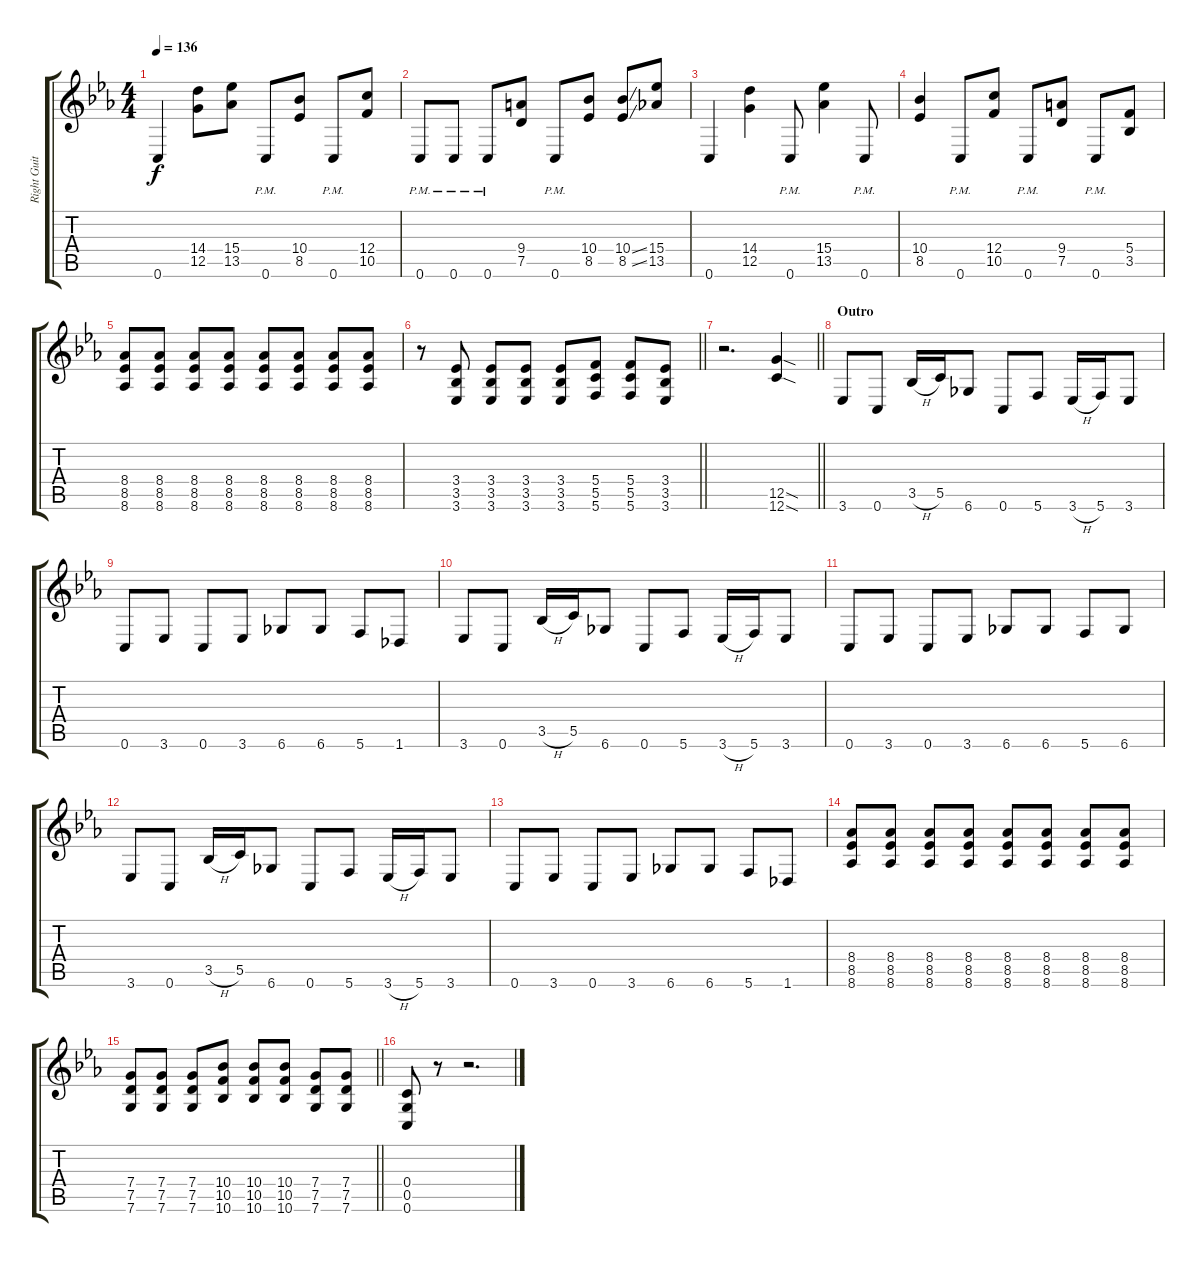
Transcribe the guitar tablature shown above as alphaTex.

\track ("Right Guitar" "Right Guit") {instrument distortionguitar}
\staff {score tabs}
\tuning (D4 A3 F3 C3 G2 C2) {hide}
\ts (4 4)
\tempo 136
\clef g2
\ks eb
0.6.4{dy f} (14.4 12.5).8 (15.4 13.5).8 0.6{pm}.8 (10.4 8.5).8 0.6{pm}.8 (12.4 10.5).8 |
0.6{pm}.8 0.6{pm}.8 0.6{pm}.8 (9.4 7.5).8 0.6{pm}.8 (10.4 8.5).8 (10.4{ss} 8.5{ss}).8 (15.4 13.5).8 |
0.6.4 (14.4 12.5).4 0.6{pm}.8 (15.4 13.5).4 0.6{pm}.8 |
(10.4 8.5).4 0.6{pm}.8 (12.4 10.5).8 0.6{pm}.8 (9.4 7.5).8 0.6{pm}.8 (5.4 3.5).8 |
(8.4 8.5 8.6).8 (8.4 8.5 8.6).8 (8.4 8.5 8.6).8 (8.4 8.5 8.6).8 (8.4 8.5 8.6).8 (8.4 8.5 8.6).8 (8.4 8.5 8.6).8 (8.4 8.5 8.6).8 |
\barLineRight lightlight
r.8 (3.4 3.5 3.6).8 (3.4 3.5 3.6).8 (3.4 3.5 3.6).8 (3.4 3.5 3.6).8 (5.4 5.5 5.6).8 (5.4 5.5 5.6).8 (3.4 3.5 3.6).8 |
\section ("" "")
\barLineRight lightlight
r.2{d} (12.5{sod} 12.6{sod}).4 |
\section ("" "Outro")
3.6.8 0.6.8 3.5{h}.16 5.5.16 6.6.8 0.6.8 5.6.8 3.6{h}.16 5.6.16 3.6.8 |
0.6.8 3.6.8 0.6.8 3.6.8 6.6.8 6.6.8 5.6.8 1.6.8 |
3.6.8 0.6.8 3.5{h}.16 5.5.16 6.6.8 0.6.8 5.6.8 3.6{h}.16 5.6.16 3.6.8 |
0.6.8 3.6.8 0.6.8 3.6.8 6.6.8 6.6.8 5.6.8 6.6.8 |
3.6.8 0.6.8 3.5{h}.16 5.5.16 6.6.8 0.6.8 5.6.8 3.6{h}.16 5.6.16 3.6.8 |
0.6.8 3.6.8 0.6.8 3.6.8 6.6.8 6.6.8 5.6.8 1.6.8 |
(8.4 8.5 8.6).8 (8.4 8.5 8.6).8 (8.4 8.5 8.6).8 (8.4 8.5 8.6).8 (8.4 8.5 8.6).8 (8.4 8.5 8.6).8 (8.4 8.5 8.6).8 (8.4 8.5 8.6).8 |
\barLineRight lightlight
(7.4 7.5 7.6).8 (7.4 7.5 7.6).8 (7.4 7.5 7.6).8 (10.4 10.5 10.6).8 (10.4 10.5 10.6).8 (10.4 10.5 10.6).8 (7.4 7.5 7.6).8 (7.4 7.5 7.6).8 |
(0.4 0.5 0.6).8 r.8 r.2{d}
